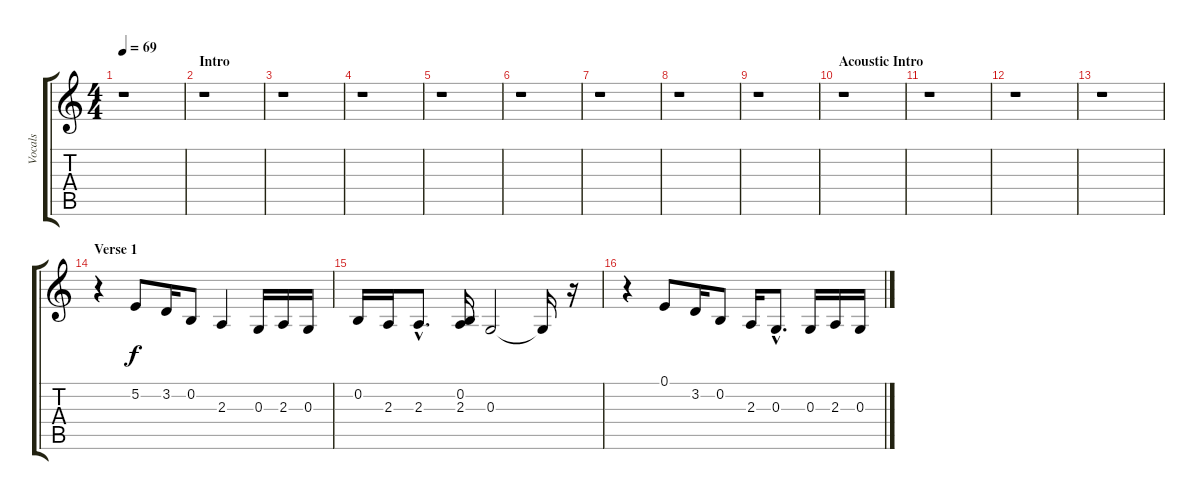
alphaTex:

\track ("Vocals" "Vocals") {instrument altosax}
\staff {score tabs}
\tuning (E4 B3 G3 D3 A2 E2) {hide}
\ts (4 4)
\tempo 69
\clef g2
\ks c
r.1{dy f instrument altosax} |
\section ("" "Intro")
r.1 |
r.1 |
r.1 |
r.1 |
r.1 |
r.1 |
r.1 |
r.1 |
\section ("" "Acoustic Intro")
r.1 |
r.1 |
r.1 |
r.1 |
\section ("" "Verse 1")
r.4 5.2.8 3.2.16 0.2.8 2.3.4 0.3.16 2.3.16 0.3.16 |
0.2.16 2.3.16 2.3{hac}.8{d} (0.2 2.3).16 0.3.2 0.3{t}.16 r.16 |
r.4 0.1.8 3.2.16 0.2.8 2.3.16 0.3{hac}.8{d} 0.3.16 2.3.16 0.3.16
